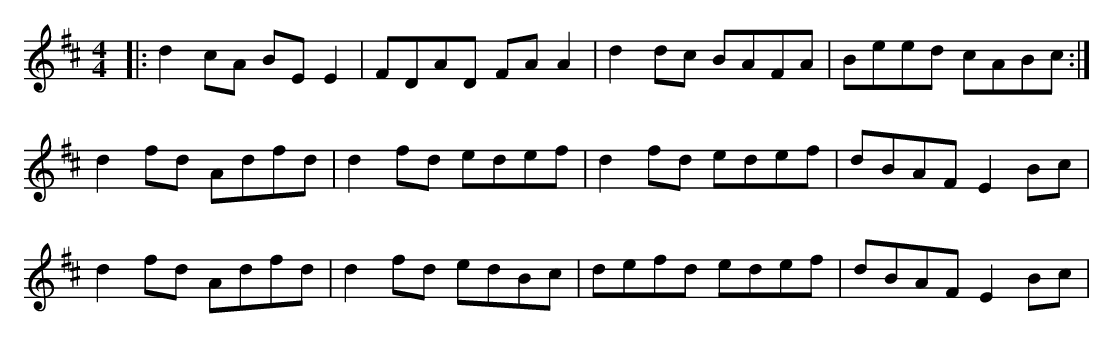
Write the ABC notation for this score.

X:1
M:4/4
K:D
|:d2 cA BE E2|FDAD FA A2|d2 dc BAFA|Beed cABc:|
d2 fd Adfd|d2 fd edef|d2 fd edef|dBAF E2 Bc|
d2 fd Adfd|d2 fd edBc|defd edef|dBAF E2 Bc|
